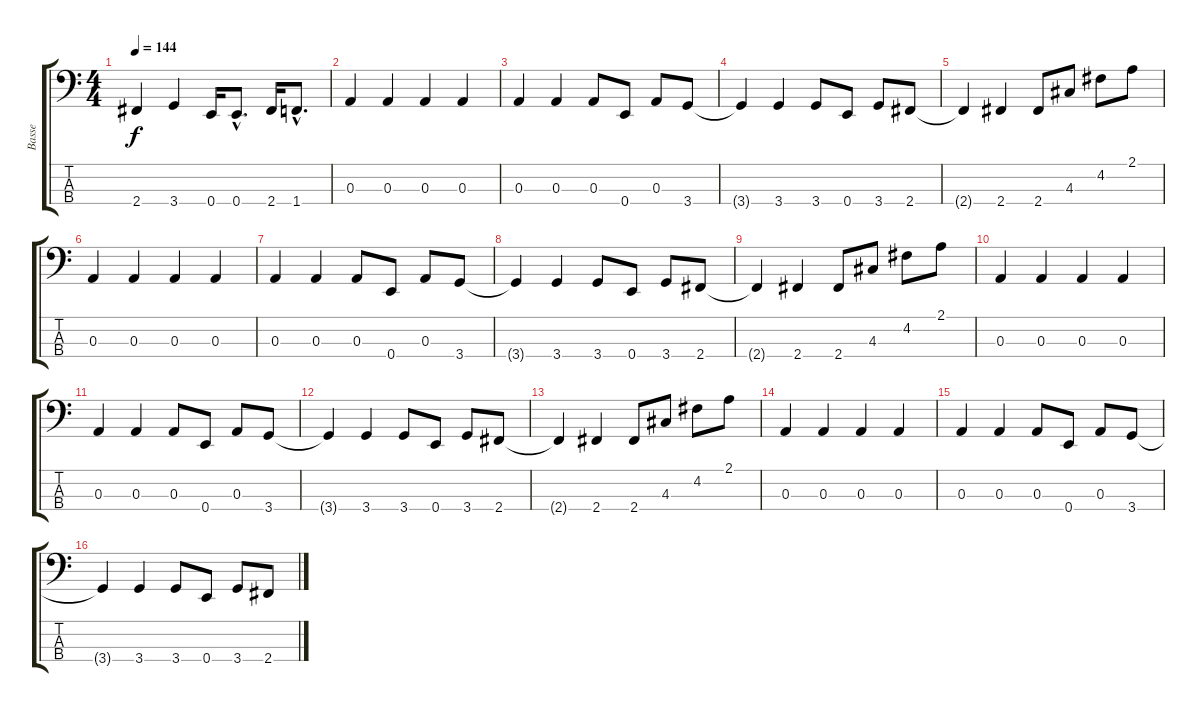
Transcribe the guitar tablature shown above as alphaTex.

\track ("Basse" "Basse") {instrument electricbassfinger}
\staff {score tabs}
\tuning (G2 D2 A1 E1) {hide}
\ts (4 4)
\tempo 144
\clef f4
\ks c
2.4.4{dy f} 3.4.4 0.4.16 0.4{hac}.8{d} 2.4.16 1.4{hac}.8{d} |
0.3.4 0.3.4 0.3.4 0.3.4 |
0.3.4 0.3.4 0.3.8 0.4.8 0.3.8 3.4.8 |
3.4{t}.4 3.4.4 3.4.8 0.4.8 3.4.8 2.4.8 |
2.4{t}.4 2.4.4 2.4.8 4.3.8 4.2.8 2.1.8 |
0.3.4 0.3.4 0.3.4 0.3.4 |
0.3.4 0.3.4 0.3.8 0.4.8 0.3.8 3.4.8 |
3.4{t}.4 3.4.4 3.4.8 0.4.8 3.4.8 2.4.8 |
2.4{t}.4 2.4.4 2.4.8 4.3.8 4.2.8 2.1.8 |
0.3.4 0.3.4 0.3.4 0.3.4 |
0.3.4 0.3.4 0.3.8 0.4.8 0.3.8 3.4.8 |
3.4{t}.4 3.4.4 3.4.8 0.4.8 3.4.8 2.4.8 |
2.4{t}.4 2.4.4 2.4.8 4.3.8 4.2.8 2.1.8 |
0.3.4 0.3.4 0.3.4 0.3.4 |
0.3.4 0.3.4 0.3.8 0.4.8 0.3.8 3.4.8 |
3.4{t}.4 3.4.4 3.4.8 0.4.8 3.4.8 2.4.8
